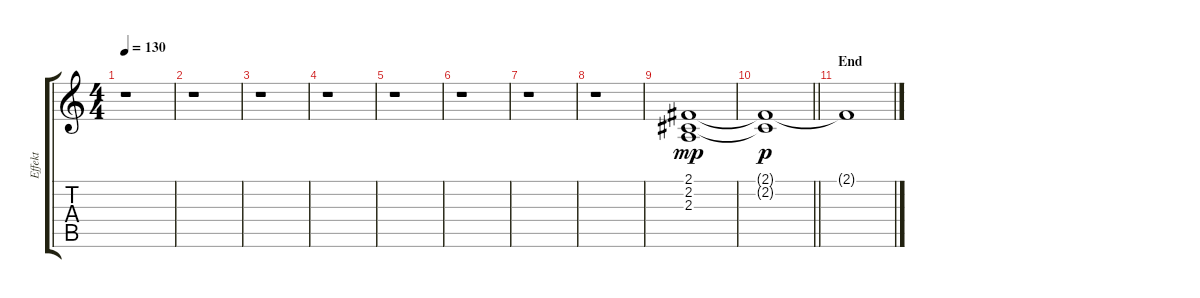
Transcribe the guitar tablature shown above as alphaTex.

\track ("Effekt" "Effekt") {instrument seashore}
\staff {score tabs}
\tuning (E4 B3 G3 D3 A2 E2) {hide}
\ts (4 4)
\tempo 130
\clef g2
\ks c
r.1{dy f} |
r.1 |
r.1 |
r.1 |
r.1 |
r.1 |
r.1 |
r.1 |
(2.1 2.2 2.3).1{dy mp} |
\barLineRight lightlight
(2.1{t} 2.2{t}).1{dy p} |
\section ("" "End")
2.1{t}.1
